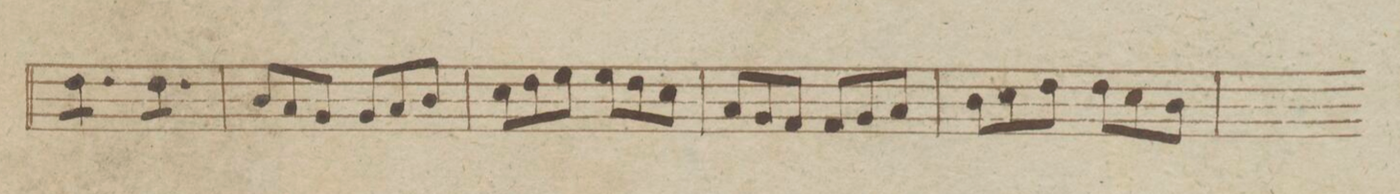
**kern	**dynam
*I"Fagotto Secondo.	*
*clefF4	*
*k[b-e-]	*
*met(c)	*
*M6/8	*
*tremolo	*
8F\L	.
8F\	.
8F\J	.
8F\L	.
8F\	.
8F\J	.
*Xtremolo	*
=51	=51
8D/L	.
8C/	.
8BB-/J	.
8BB-/L	.
8C/	.
8D/J	.
=52	=52
8E-\L	.
8F\	.
8G\J	.
8G\L	.
8F\	.
8E-\J	.
=53	=53
8C/L	.
8BB-/	.
8AA/J	.
8AA/L	.
8BB-/	.
8C/J	.
=54	=54
8D\L	.
8E-\	.
8F\J	.
8F\L	.
8E-\	.
8D\J	.
=55	=55
*-	*-
